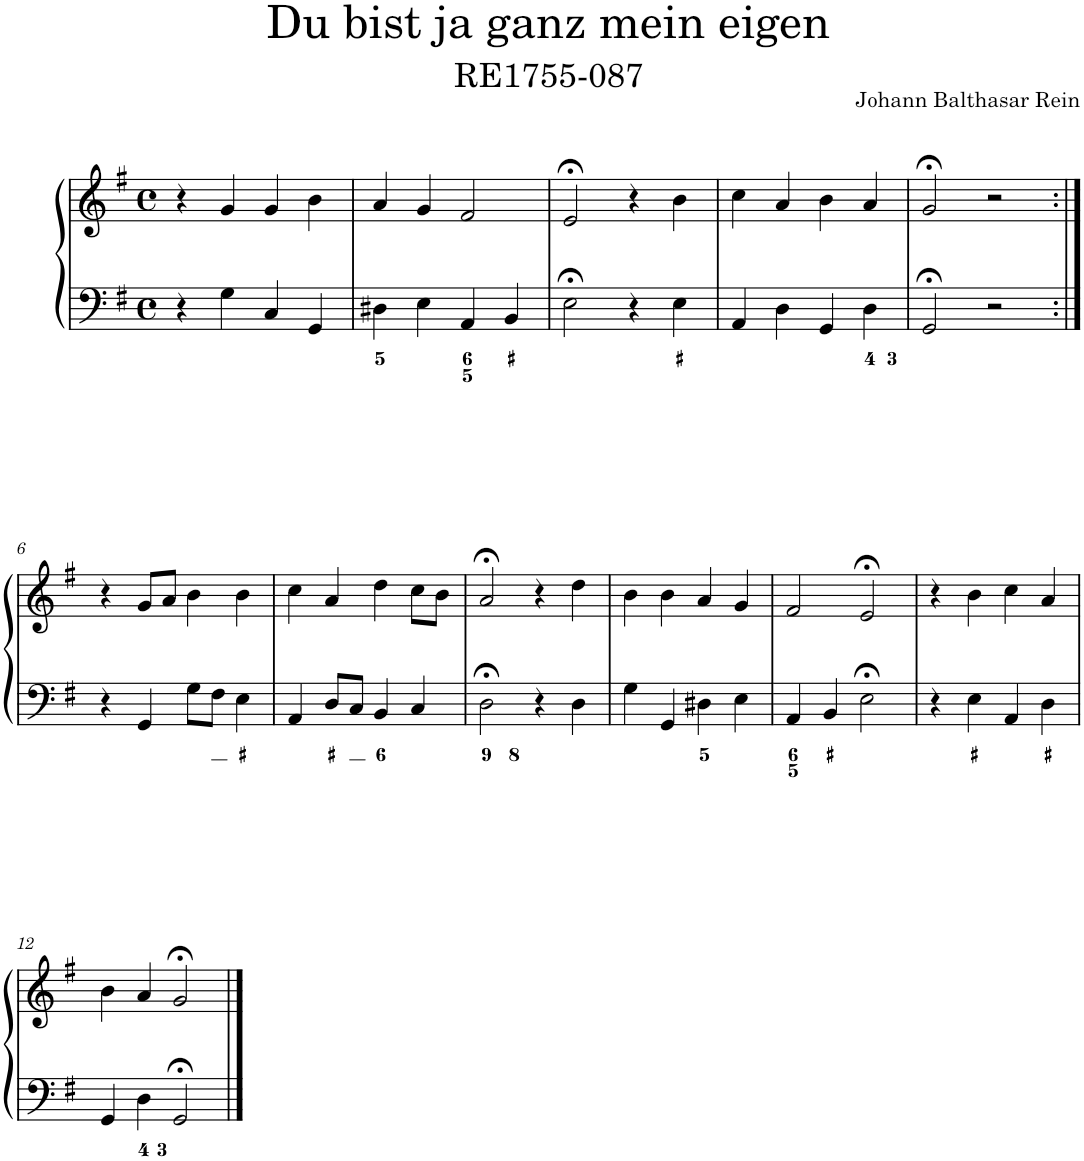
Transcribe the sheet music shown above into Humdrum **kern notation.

**kern	**kern
*part1	*part1
*staff2	*staff1
*I"Piano	*
*I'Pno.	*
*clefF4	*clefG2
*k[f#]	*k[f#]
*M4/4	*M4/4
*met(c)	*met(c)
=1	=1
4r	4r
4G\	4g/
4C/	4g/
4GG/	4b\
=2	=2
4D#X\	4a/
4E\	4g/
4AA/	2f#/
4BB/	.
=3	=3
2E;<\	2e;</
4r	4r
4E\	4b\
=4	=4
4AA/	4cc\
4D\	4a/
4GG/	4b\
4D\	4a/
=5	=5
2GG;</	2g;</
2r	2r
!!LO:LB:g=z
=6:|!	=6:|!
4r	4r
4GG/	8g/L
.	8a/J
8G\L	4b\
8F#\J	.
4E\	4b\
=7	=7
4AA/	4cc\
8D/L	4a/
8C/J	.
4BB/	4dd\
4C/	8cc\L
.	8b\J
=8	=8
2D;<\	2a;</
4r	4r
4D\	4dd\
=9	=9
4G\	4b\
4GG/	4b\
4D#X\	4a/
4E\	4g/
=10	=10
4AA/	2f#/
4BB/	.
2E;<\	2e;</
=11	=11
4r	4r
4E\	4b\
4AA/	4cc\
4D\	4a/
!!LO:LB:g=z
=12	=12
4GG/	4b\
4D\	4a/
2GG;</	2g;</
==	==
*-	*-
